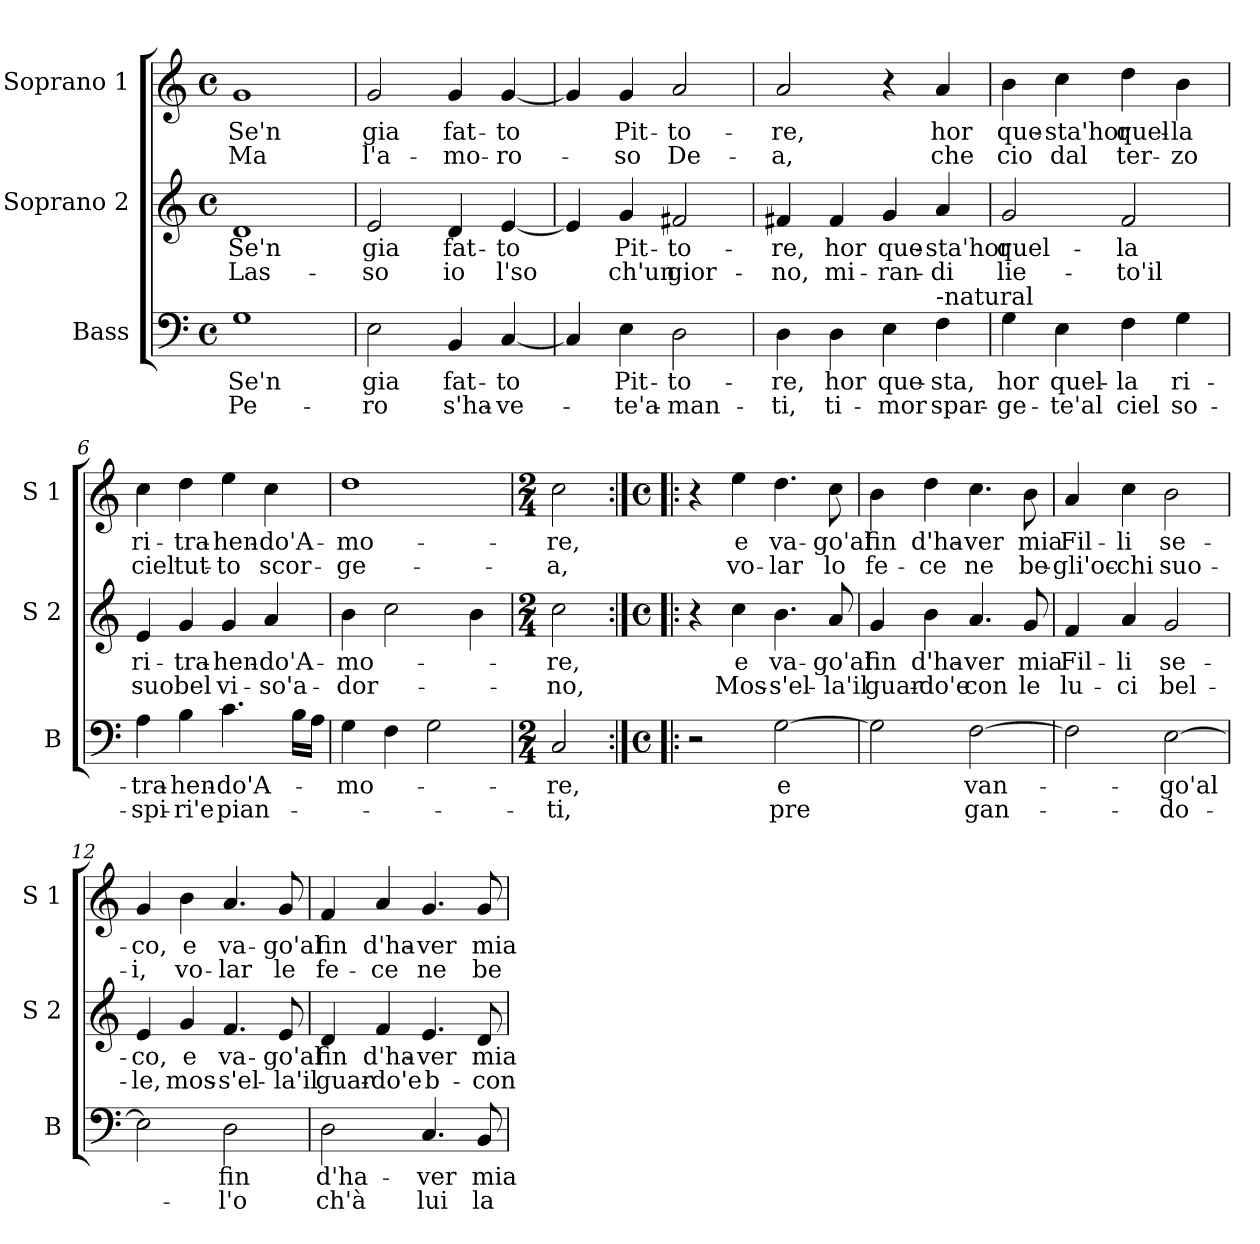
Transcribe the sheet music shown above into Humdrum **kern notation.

**kern	**text	**text	**kern	**text	**text	**kern	**text	**text
*part3	*part3	*part3	*part2	*part2	*part2	*part1	*part1	*part1
*staff3	*staff3	*staff3	*staff2	*staff2	*staff2	*staff1	*staff1	*staff1
*I"Bass	*	*	*I"Soprano 2	*	*	*I"Soprano 1	*	*
*I'B	*	*	*I'S 2	*	*	*I'S 1	*	*
*clefF4	*	*	*clefG2	*	*	*clefG2	*	*
*k[]	*	*	*k[]	*	*	*k[]	*	*
*C:	*	*	*C:	*	*	*C:	*	*
*M4/4	*	*	*M4/4	*	*	*M4/4	*	*
*met(c)	*	*	*met(c)	*	*	*met(c)	*	*
=1	=1	=1	=1	=1	=1	=1	=1	=1
!	!LO:LY:b	!LO:LY:b	!	!LO:LY:b	!LO:LY:b	!	!LO:LY:b	!LO:LY:b
1G	Se'n	Pe-	1d	Se'n	Las-	1g	Se'n	Ma
=2	=2	=2	=2	=2	=2	=2	=2	=2
!	!LO:LY:b	!LO:LY:b	!	!LO:LY:b	!LO:LY:b	!	!LO:LY:b	!LO:LY:b
2E\	gia	-ro	2e/	gia	-so	2g/	gia	l'a-
!	!LO:LY:b	!LO:LY:b	!	!LO:LY:b	!LO:LY:b	!	!LO:LY:b	!LO:LY:b
4BB/	fat-	s'ha-	4d/	fat-	io	4g/	fat-	-mo-
!	!LO:LY:b	!LO:LY:b	!	!LO:LY:b	!LO:LY:b	!	!LO:LY:b	!LO:LY:b
[4C/	-to	-ve-	[4e/	-to	l'so	[4g/	-to	-ro-
=3	=3	=3	=3	=3	=3	=3	=3	=3
4C/]	.	.	4e/]	.	.	4g/]	.	.
!	!LO:LY:b	!LO:LY:b	!	!LO:LY:b	!LO:LY:b	!	!LO:LY:b	!LO:LY:b
4E\	Pit-	-te'a-	4g/	Pit-	ch'un	4g/	Pit-	-so
!	!LO:LY:b	!LO:LY:b	!	!LO:LY:b	!LO:LY:b	!	!LO:LY:b	!LO:LY:b
2D\	-to-	-man-	2f#X/	-to-	gior-	2a/	-to-	De-
=4	=4	=4	=4	=4	=4	=4	=4	=4
!	!LO:LY:b	!LO:LY:b	!	!LO:LY:b	!LO:LY:b	!	!LO:LY:b	!LO:LY:b
4D\	-re,	-ti,	4f#X/	-re,	-no,	2a/	-re,	-a,
!	!LO:LY:b	!LO:LY:b	!	!LO:LY:b	!LO:LY:b	!	!	!
4D\	hor	ti-	4f#/	hor	mi-	.	.	.
!	!LO:LY:b	!LO:LY:b	!	!LO:LY:b	!LO:LY:b	!	!	!
4E\	que-	-mor	4g/	que-	-ran-	4r	.	.
!LO:TX:a:t=-natural	!	!	!	!	!	!	!	!
!	!LO:LY:b	!LO:LY:b	!	!LO:LY:b	!LO:LY:b	!	!LO:LY:b	!LO:LY:b
4F\	-sta,	spar-	4a/	-sta'hor	-di	4a/	hor	che
=5	=5	=5	=5	=5	=5	=5	=5	=5
!	!LO:LY:b	!LO:LY:b	!	!LO:LY:b	!LO:LY:b	!	!LO:LY:b	!LO:LY:b
4G\	hor	-ge-	2g/	quel-	lie-	4b\	que-	cio
!	!LO:LY:b	!LO:LY:b	!	!	!	!	!LO:LY:b	!LO:LY:b
4E\	quel-	-te'al	.	.	.	4cc\	-sta'hor	dal
!	!LO:LY:b	!LO:LY:b	!	!LO:LY:b	!LO:LY:b	!	!LO:LY:b	!LO:LY:b
4F\	-la	ciel	2f/	-la	-to'il	4dd\	quel-	ter-
!	!LO:LY:b	!LO:LY:b	!	!	!	!	!LO:LY:b	!LO:LY:b
4G\	ri-	so-	.	.	.	4b\	-la	-zo
!!LO:LB:g=z
=6	=6	=6	=6	=6	=6	=6	=6	=6
!	!LO:LY:b	!LO:LY:b	!	!LO:LY:b	!LO:LY:b	!	!LO:LY:b	!LO:LY:b
4A\	-tra-	-spi-	4e/	ri-	suo	4cc\	ri-	ciel
!	!LO:LY:b	!LO:LY:b	!	!LO:LY:b	!LO:LY:b	!	!LO:LY:b	!LO:LY:b
4B\	-hen-	-ri'e	4g/	-tra-	bel	4dd\	-tra-	tut-
!	!LO:LY:b	!LO:LY:b	!	!LO:LY:b	!LO:LY:b	!	!LO:LY:b	!LO:LY:b
4.c\	-do'A-	pian-	4g/	-hen-	vi-	4ee\	-hen-	-to
!	!	!	!	!LO:LY:b	!LO:LY:b	!	!LO:LY:b	!LO:LY:b
.	.	.	4a/	-do'A-	-so'a-	4cc\	-do'A-	scor-
16B\LL	.	.	.	.	.	.	.	.
16A\JJ	.	.	.	.	.	.	.	.
=7	=7	=7	=7	=7	=7	=7	=7	=7
!	!LO:LY:b	!	!	!LO:LY:b	!LO:LY:b	!	!LO:LY:b	!LO:LY:b
4G\	-mo-	.	4b\	-mo-	-dor-	1dd	-mo-	-ge-
4F\	.	.	2cc\	.	.	.	.	.
2G\	.	.	.	.	.	.	.	.
.	.	.	4b\	.	.	.	.	.
=8	=8	=8	=8	=8	=8	=8	=8	=8
*M2/4	*	*	*M2/4	*	*	*M2/4	*	*
!	!LO:LY:b	!LO:LY:b	!	!LO:LY:b	!LO:LY:b	!	!LO:LY:b	!LO:LY:b
2C/	-re,	-ti,	2cc\	-re,	-no,	2cc\	-re,	-a,
=9:|!|:	=9:|!|:	=9:|!|:	=9:|!|:	=9:|!|:	=9:|!|:	=9:|!|:	=9:|!|:	=9:|!|:
*M4/4	*	*	*M4/4	*	*	*M4/4	*	*
*met(c)	*	*	*met(c)	*	*	*met(c)	*	*
2r	.	.	4r	.	.	4r	.	.
!	!	!	!	!LO:LY:b	!LO:LY:b	!	!LO:LY:b	!LO:LY:b
.	.	.	4cc\	e	Mos-	4ee\	e	vo-
!	!LO:LY:b	!LO:LY:b	!	!LO:LY:b	!LO:LY:b	!	!LO:LY:b	!LO:LY:b
[2G\	e	pre	4.b\	va-	-s'el-	4.dd\	va-	-lar
!	!	!	!	!LO:LY:b	!LO:LY:b	!	!LO:LY:b	!LO:LY:b
.	.	.	8a/	-go'al	-la'il	8cc\	-go'al	lo
=10	=10	=10	=10	=10	=10	=10	=10	=10
!	!	!	!	!LO:LY:b	!LO:LY:b	!	!LO:LY:b	!LO:LY:b
2G\]	.	.	4g/	fin	guar-	4b\	fin	fe-
!	!	!	!	!LO:LY:b	!LO:LY:b	!	!LO:LY:b	!LO:LY:b
.	.	.	4b\	d'ha-	-do'e	4dd\	d'ha-	-ce
!	!LO:LY:b	!LO:LY:b	!	!LO:LY:b	!LO:LY:b	!	!LO:LY:b	!LO:LY:b
[2F\	van-	gan-	4.a/	-ver	con	4.cc\	-ver	ne
!	!	!	!	!LO:LY:b	!LO:LY:b	!	!LO:LY:b	!LO:LY:b
.	.	.	8g/	mia	le	8b\	mia	be-
!!LO:PB:g=z
=11	=11	=11	=11	=11	=11	=11	=11	=11
!	!	!	!	!LO:LY:b	!LO:LY:b	!	!LO:LY:b	!LO:LY:b
2F\]	.	.	4f/	Fil-	lu-	4a/	Fil-	-gli'oc-
!	!	!	!	!LO:LY:b	!LO:LY:b	!	!LO:LY:b	!LO:LY:b
.	.	.	4a/	-li	-ci	4cc\	-li	-chi
!	!LO:LY:b	!LO:LY:b	!	!LO:LY:b	!LO:LY:b	!	!LO:LY:b	!LO:LY:b
[2E\	-go'al	-do-	2g/	se-	bel-	2b\	se-	suo-
=12	=12	=12	=12	=12	=12	=12	=12	=12
!	!	!	!	!LO:LY:b	!LO:LY:b	!	!LO:LY:b	!LO:LY:b
2E\]	.	.	4e/	-co,	-le,	4g/	-co,	-i,
!	!	!	!	!LO:LY:b	!LO:LY:b	!	!LO:LY:b	!LO:LY:b
.	.	.	4g/	e	mos-	4b\	e	vo-
!	!LO:LY:b	!LO:LY:b	!	!LO:LY:b	!LO:LY:b	!	!LO:LY:b	!LO:LY:b
2D\	fin	-l'o	4.f/	va-	-s'el-	4.a/	va-	-lar
!	!	!	!	!LO:LY:b	!LO:LY:b	!	!LO:LY:b	!LO:LY:b
.	.	.	8e/	-go'al	-la'il	8g/	-go'al	le
=13	=13	=13	=13	=13	=13	=13	=13	=13
!	!LO:LY:b	!LO:LY:b	!	!LO:LY:b	!LO:LY:b	!	!LO:LY:b	!LO:LY:b
2D\	d'ha-	ch'à	4d/	fin	guar-	4f/	fin	fe-
!	!	!	!	!LO:LY:b	!LO:LY:b	!	!LO:LY:b	!LO:LY:b
.	.	.	4f/	d'ha-	-do'e	4a/	d'ha-	-ce
!	!LO:LY:b	!LO:LY:b	!	!LO:LY:b	!LO:LY:b	!	!LO:LY:b	!LO:LY:b
4.C/	-ver	lui	4.e/	-ver	b-	4.g/	-ver	ne
!	!LO:LY:b	!LO:LY:b	!	!LO:LY:b	!LO:LY:b	!	!LO:LY:b	!LO:LY:b
8BB/	mia	la	8d/	mia	-con	8g/	mia	be-
=	=	=	=	=	=	=	=	=
*-	*-	*-	*-	*-	*-	*-	*-	*-
